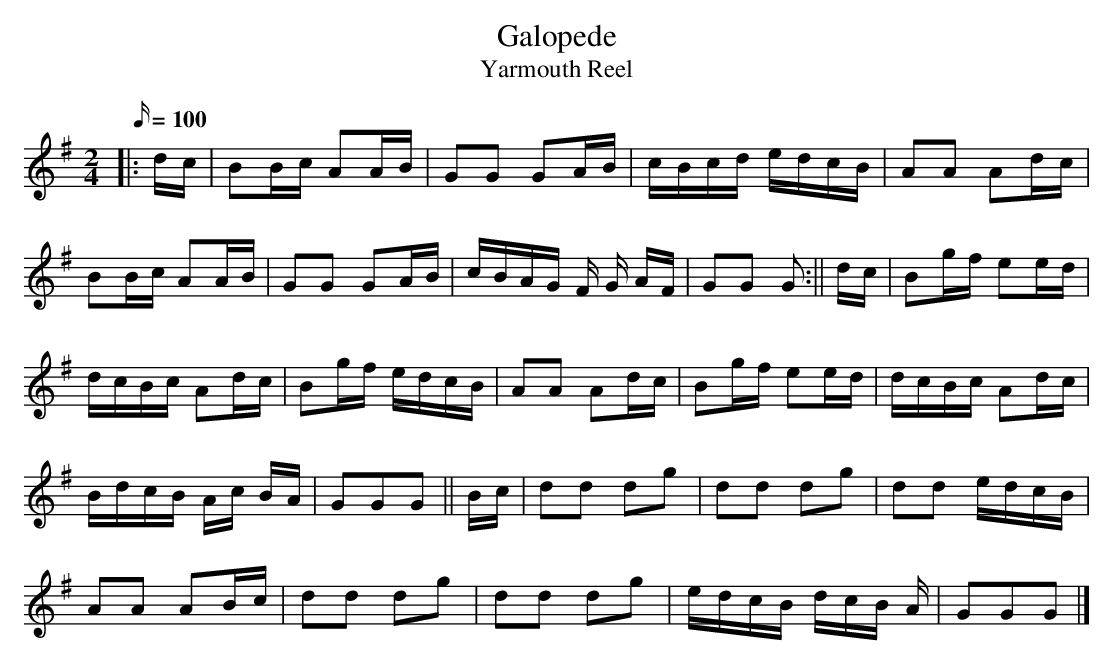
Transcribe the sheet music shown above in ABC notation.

X:1
T:Galopede
T:Yarmouth Reel
M:2/4
L:1/16
Q:100
K:G
|:dc|B2Bc A2AB|G2G2 G2AB|cBcd edcB|A2A2 A2dc|!B2Bc A2AB|G2G2 G2AB|cBAG
F G AF|G2G2 G2:|| dc|B2gf e2ed|!dcBc A2dc|B2gf edcB|A2A2 A2dc|B2gf
e2ed|dcBc A2dc|!BdcB Ac BA|G2G2G2|| Bc|d2d2 d2g2|d2d2 d2g2|d2d2
edcB|!A2A2 A2Bc|d2d2 d2g2|d2d2 d2g2|edcB dcB A|G2G2G2|]
